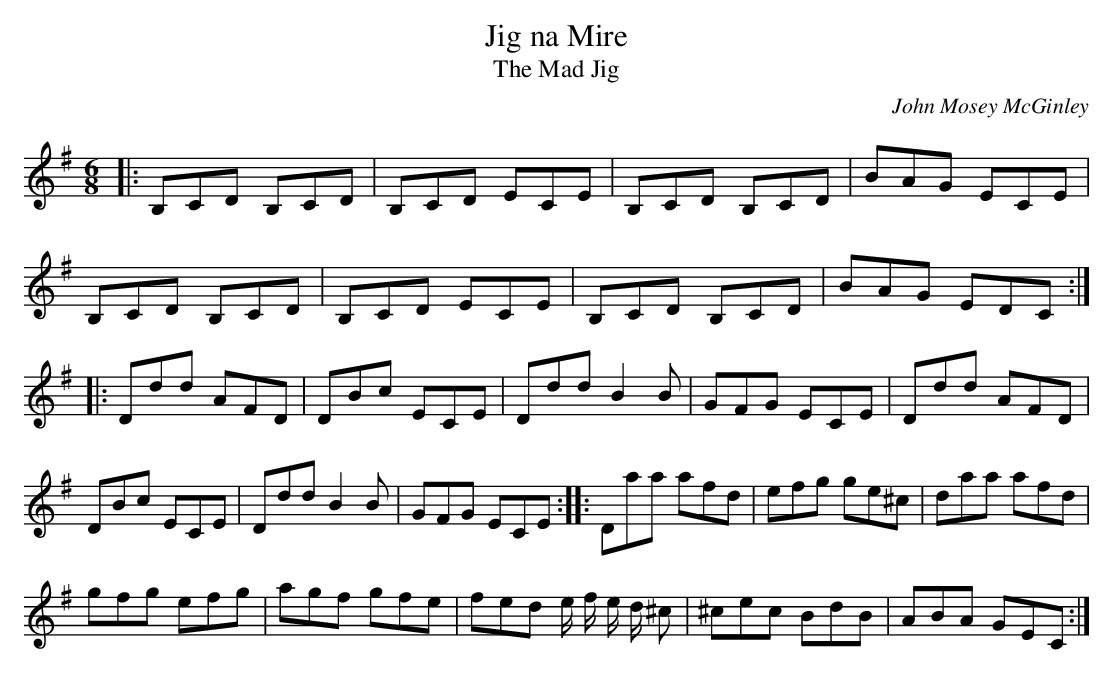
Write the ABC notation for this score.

X:1
T:Jig na Mire
T:The Mad Jig
M:6/8
L:1/8
C:John Mosey McGinley
K:G
|:B,CD B,CD|B,CD ECE|B,CD B,CD| BAG ECE|
B,CD B,CD|B,CD ECE|B,CD B,CD| BAG EDC:|
|:Ddd AFD|DBc ECE|Ddd B2B|GFG ECE|Ddd AFD|
DBc ECE|Ddd B2B|GFG ECE:||:Daa afd|efg ge^c|daa afd|
gfg efg|agf gfe|fed e/2 f/2 e/2 d/2 ^c| ^cec BdB|ABA GEC:|
